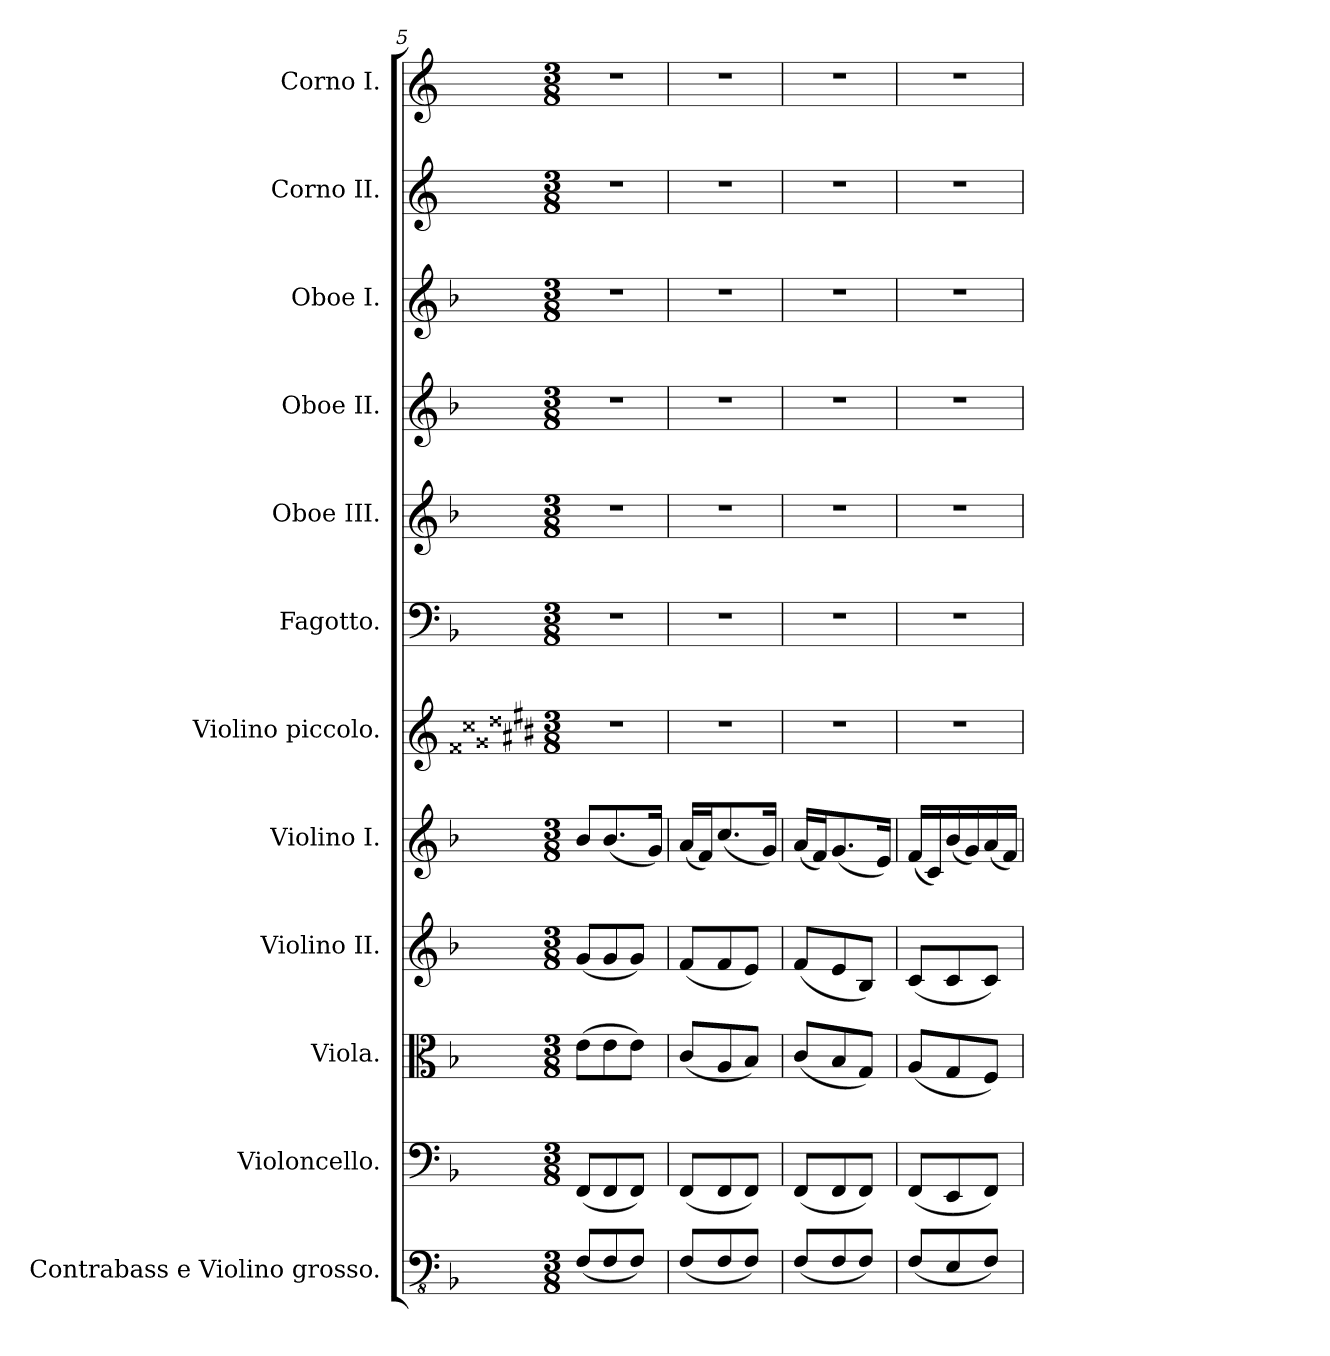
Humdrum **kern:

**kern	**kern	**kern	**kern	**kern	**kern	**kern	**kern	**kern	**kern	**kern	**kern
*part12	*part11	*part10	*part9	*part8	*part7	*part6	*part5	*part4	*part3	*part2	*part1
*staff12	*staff11	*staff10	*staff9	*staff8	*staff7	*staff6	*staff5	*staff4	*staff3	*staff2	*staff1
*I"Contrabass e Violino grosso.	*I"Violoncello.	*I"Viola.	*I"Violino II.	*I"Violino I.	*I"Violino piccolo.	*I"Fagotto.	*I"Oboe III.	*I"Oboe II.	*I"Oboe I.	*I"Corno II.	*I"Corno I.
*I'Cnb e Vln gr.	*I'Vlc.	*I'Vla.	*I'Vln II.	*I'Vln I.	*I'Vln picc.	*I'Fgt.	*I'Obe III.	*I'Obe II.	*I'Obe I.	*I'Crn II.	*I'Crn I.
*clefFv4	*clefF4	*clefC3	*clefG2	*clefG2	*clefG2	*clefF4	*clefG2	*clefG2	*clefG2	*clefG2	*clefG2
*ITrd7c12	*	*	*	*	*ITrd-1c-3	*	*	*	*	*ITrd4c7	*ITrd4c7
*k[b-]	*k[b-]	*k[b-]	*k[b-]	*k[b-]	*k[f##c##g##d##a#e#b#]	*k[b-]	*k[b-]	*k[b-]	*k[b-]	*k[b-]	*k[b-]
*M3/8	*M3/8	*M3/8	*M3/8	*M3/8	*M3/8	*M3/8	*M3/8	*M3/8	*M3/8	*M3/8	*M3/8
=5	=5	=5	=5	=5	=5	=5	=5	=5	=5	=5	=5
(<8FFF/L	(<8FF/L	(>8e\L	(<8g/L	8b-/L	4.r	4.r	4.r	4.r	4.r	4.r	4.r
8FFF/	8FF/	8e\	8g/	(<8.b-/	.	.	.	.	.	.	.
8FFF/J)	8FF/J)	8e\J)	8g/J)	.	.	.	.	.	.	.	.
.	.	.	.	16g/Jk)	.	.	.	.	.	.	.
=6	=6	=6	=6	=6	=6	=6	=6	=6	=6	=6	=6
(<8FFF/L	(<8FF/L	(<8c/L	(<8f/L	(<16a/LL	4.r	4.r	4.r	4.r	4.r	4.r	4.r
.	.	.	.	16f/J)	.	.	.	.	.	.	.
8FFF/	8FF/	8A/	8f/	(<8.cc/	.	.	.	.	.	.	.
8FFF/J)	8FF/J)	8B-/J)	8e/J)	.	.	.	.	.	.	.	.
.	.	.	.	16g/Jk)	.	.	.	.	.	.	.
=7	=7	=7	=7	=7	=7	=7	=7	=7	=7	=7	=7
(<8FFF/L	(<8FF/L	(<8c/L	(<8f/L	(<16a/LL	4.r	4.r	4.r	4.r	4.r	4.r	4.r
.	.	.	.	16f/J)	.	.	.	.	.	.	.
8FFF/	8FF/	8B-/	8e/	(<8.g/	.	.	.	.	.	.	.
8FFF/J)	8FF/J)	8G/J)	8B-/J)	.	.	.	.	.	.	.	.
.	.	.	.	16e/Jk)	.	.	.	.	.	.	.
=8	=8	=8	=8	=8	=8	=8	=8	=8	=8	=8	=8
(<8FFF/L	(<8FF/L	(<8A/L	(<8c/L	(<16f/LL	4.r	4.r	4.r	4.r	4.r	4.r	4.r
.	.	.	.	16c/)	.	.	.	.	.	.	.
8EEE/	8EE/	8G/	8c/	(<16b-/	.	.	.	.	.	.	.
.	.	.	.	16g/)	.	.	.	.	.	.	.
8FFF/J)	8FF/J)	8F/J)	8c/J)	(<16a/	.	.	.	.	.	.	.
.	.	.	.	16f/JJ)	.	.	.	.	.	.	.
=	=	=	=	=	=	=	=	=	=	=	=
*-	*-	*-	*-	*-	*-	*-	*-	*-	*-	*-	*-
